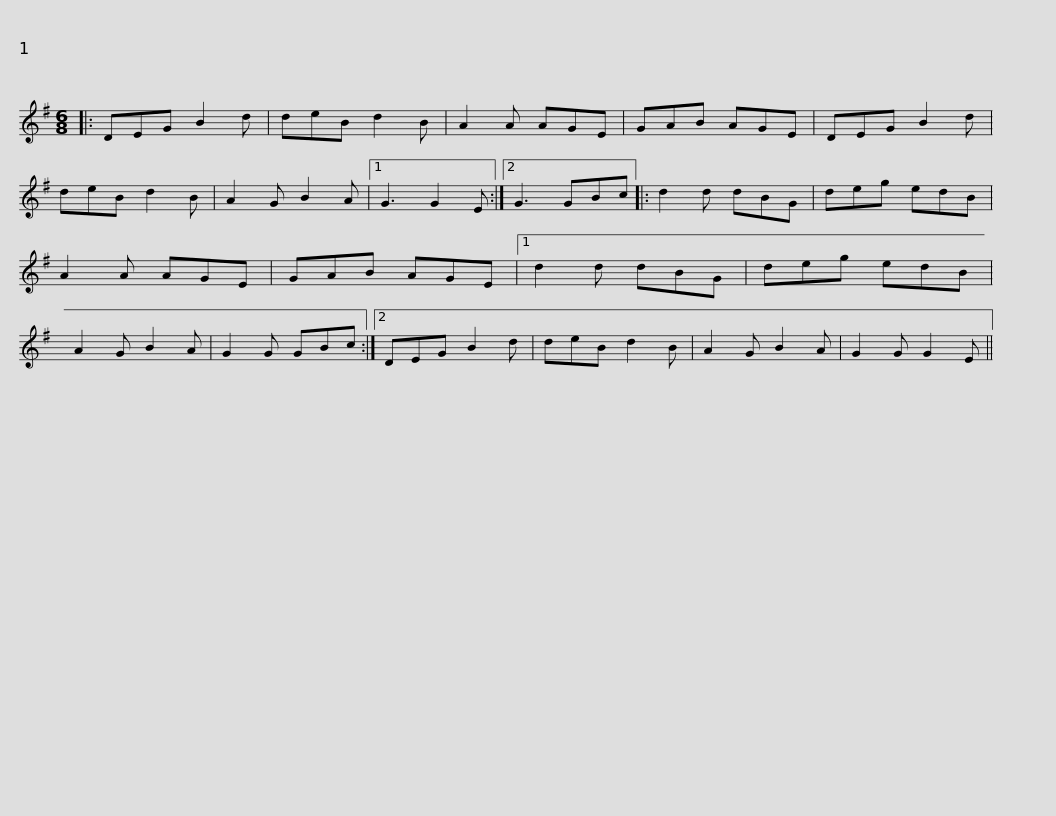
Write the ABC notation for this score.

X:1
L:1/8
M:6/8
I:linebreak $
K:G
V:1 treble
V:1
|: DEG B2 d | deB d2 B | A2 A AGE | GAB AGE | DEG B2 d | %5
 deB d2 B | A2 G B2 A |1 G3 G2 E :|2$ G3 GBc |: d2 d dBG | %10
 deg edB | A2 A AGE | GAB AGE |1 d2 d dBG | deg edB | %15
 A2 G B2 A |$ G2 G GBc :|2 DEG B2 d | deB d2 B | A2 G B2 A | %20
 G2 G G2 E || %21
